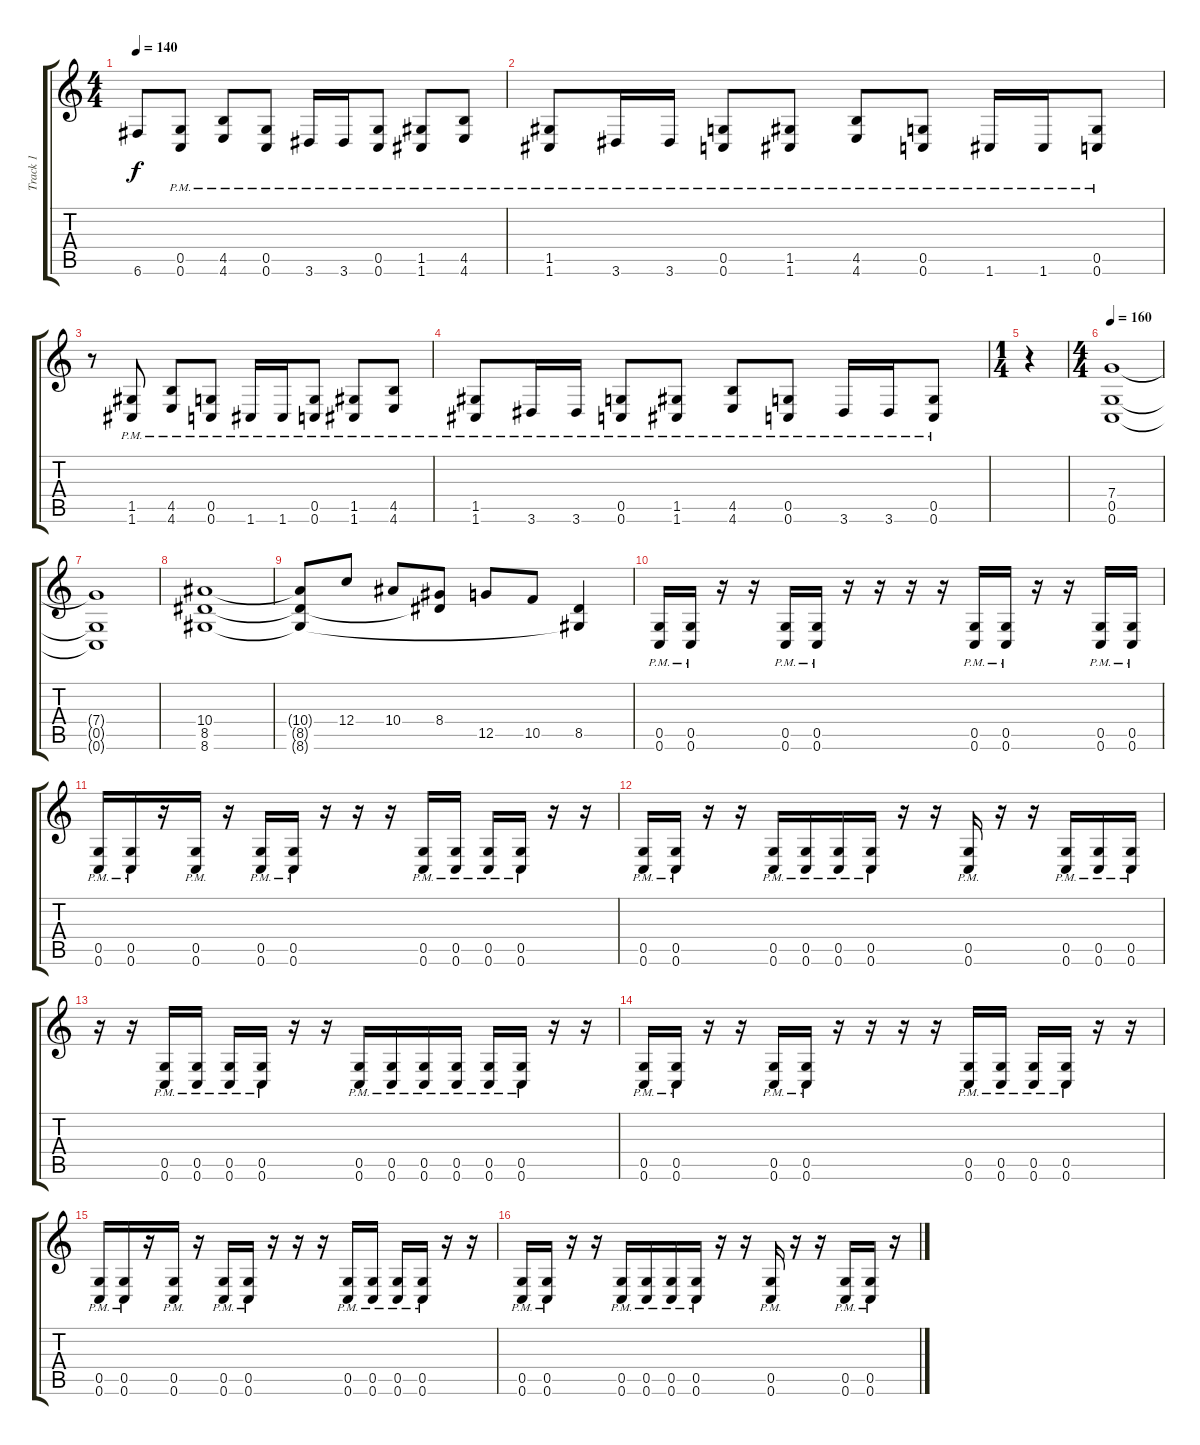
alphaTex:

\track ("Track 1" "Track 1") {instrument distortionguitar}
\staff {score tabs}
\tuning (D4 A3 F3 C3 G2 C2) {hide}
\ts (4 4)
\tempo 140
\clef g2
\ks c
6.6.8{dy f} (0.5{pm} 0.6{pm}).8 (4.5{pm} 4.6{pm}).8 (0.5{pm} 0.6{pm}).8 3.6{pm}.16 3.6{pm}.16 (0.5{pm} 0.6{pm}).8 (1.5{pm} 1.6{pm}).8 (4.5{pm} 4.6{pm}).8 |
(1.5{pm} 1.6{pm}).8 3.6{pm}.16 3.6{pm}.16 (0.5{pm} 0.6{pm}).8 (1.5{pm} 1.6{pm}).8 (4.5{pm} 4.6{pm}).8 (0.5{pm} 0.6{pm}).8 1.6{pm}.16 1.6{pm}.16 (0.5{pm} 0.6{pm}).8 |
r.8 (1.5{pm} 1.6{pm}).8 (4.5{pm} 4.6{pm}).8 (0.5{pm} 0.6{pm}).8 1.6{pm}.16 1.6{pm}.16 (0.5{pm} 0.6{pm}).8 (1.5{pm} 1.6{pm}).8 (4.5{pm} 4.6{pm}).8 |
(1.5{pm} 1.6{pm}).8 3.6{pm}.16 3.6{pm}.16 (0.5{pm} 0.6{pm}).8 (1.5{pm} 1.6{pm}).8 (4.5{pm} 4.6{pm}).8 (0.5{pm} 0.6{pm}).8 3.6{pm}.16 3.6{pm}.16 (0.5{pm} 0.6{pm}).8 |
\ts (1 4)
r.4 |
\ts (4 4)
\tempo 160
(7.4 0.5 0.6).1 |
(7.4{t} 0.5{t} 0.6{t}).1 |
(10.4 8.5 8.6).1 |
(10.4{t} 8.5{t} 8.6{t}).8 12.4.8 10.4.8 (8.4 8.5{t}).8 12.5.8 10.5.8 (8.5 8.6{t}).4 |
(0.5{pm} 0.6{pm}).16 (0.5{pm} 0.6{pm}).16 r.16 r.16 (0.5{pm} 0.6{pm}).16 (0.5{pm} 0.6{pm}).16 r.16 r.16 r.16 r.16 (0.5{pm} 0.6{pm}).16 (0.5{pm} 0.6{pm}).16 r.16 r.16 (0.5{pm} 0.6{pm}).16 (0.5{pm} 0.6{pm}).16 |
(0.5{pm} 0.6{pm}).16 (0.5{pm} 0.6{pm}).16 r.16 (0.5{pm} 0.6{pm}).16 r.16 (0.5{pm} 0.6{pm}).16 (0.5{pm} 0.6{pm}).16 r.16 r.16 r.16 (0.5{pm} 0.6{pm}).16 (0.5{pm} 0.6{pm}).16 (0.5{pm} 0.6{pm}).16 (0.5{pm} 0.6{pm}).16 r.16 r.16 |
(0.5{pm} 0.6{pm}).16 (0.5{pm} 0.6{pm}).16 r.16 r.16 (0.5{pm} 0.6{pm}).16 (0.5{pm} 0.6{pm}).16 (0.5{pm} 0.6{pm}).16 (0.5{pm} 0.6{pm}).16 r.16 r.16 (0.5{pm} 0.6{pm}).16 r.16 r.16 (0.5{pm} 0.6{pm}).16 (0.5{pm} 0.6{pm}).16 (0.5{pm} 0.6{pm}).16 |
r.16 r.16 (0.5{pm} 0.6{pm}).16 (0.5{pm} 0.6{pm}).16 (0.5{pm} 0.6{pm}).16 (0.5{pm} 0.6{pm}).16 r.16 r.16 (0.5{pm} 0.6{pm}).16 (0.5{pm} 0.6{pm}).16 (0.5{pm} 0.6{pm}).16 (0.5{pm} 0.6{pm}).16 (0.5{pm} 0.6{pm}).16 (0.5{pm} 0.6{pm}).16 r.16 r.16 |
(0.5{pm} 0.6{pm}).16 (0.5{pm} 0.6{pm}).16 r.16 r.16 (0.5{pm} 0.6{pm}).16 (0.5{pm} 0.6{pm}).16 r.16 r.16 r.16 r.16 (0.5{pm} 0.6{pm}).16 (0.5{pm} 0.6{pm}).16 (0.5{pm} 0.6{pm}).16 (0.5{pm} 0.6{pm}).16 r.16 r.16 |
(0.5{pm} 0.6{pm}).16 (0.5{pm} 0.6{pm}).16 r.16 (0.5{pm} 0.6{pm}).16 r.16 (0.5{pm} 0.6{pm}).16 (0.5{pm} 0.6{pm}).16 r.16 r.16 r.16 (0.5{pm} 0.6{pm}).16 (0.5{pm} 0.6{pm}).16 (0.5{pm} 0.6{pm}).16 (0.5{pm} 0.6{pm}).16 r.16 r.16 |
(0.5{pm} 0.6{pm}).16 (0.5{pm} 0.6{pm}).16 r.16 r.16 (0.5{pm} 0.6{pm}).16 (0.5{pm} 0.6{pm}).16 (0.5{pm} 0.6{pm}).16 (0.5{pm} 0.6{pm}).16 r.16 r.16 (0.5{pm} 0.6{pm}).16 r.16 r.16 (0.5{pm} 0.6{pm}).16 (0.5{pm} 0.6{pm}).16 r.16
